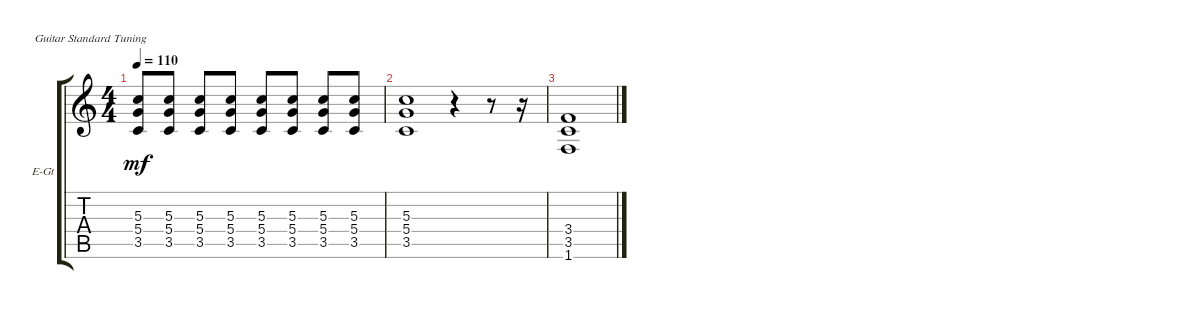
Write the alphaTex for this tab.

\defaultSystemsLayout 4
\bracketExtendMode groupsimilarinstruments
\firstSystemTrackNameOrientation horizontal
\otherSystemsTrackNameOrientation horizontal
\track ("Bobby Bandiera" "E-Gt") {instrument overdrivenguitar}
\staff {score tabs}
\tuning (E4 B3 G3 D3 A2 E2)
\ts (4 4)
\tempo 110
\clef g2
\ks c
(3.5 5.4 5.3).8{dy mf} (3.5 5.4 5.3).8 (3.5 5.4 5.3).8 (3.5 5.4 5.3).8 (3.5 5.4 5.3).8 (3.5 5.4 5.3).8 (3.5 5.4 5.3).8 (3.5 5.4 5.3).8 |
(3.5 5.4 5.3).1 r.4 r.8 r.16 |
(1.6 3.5 3.4).1
